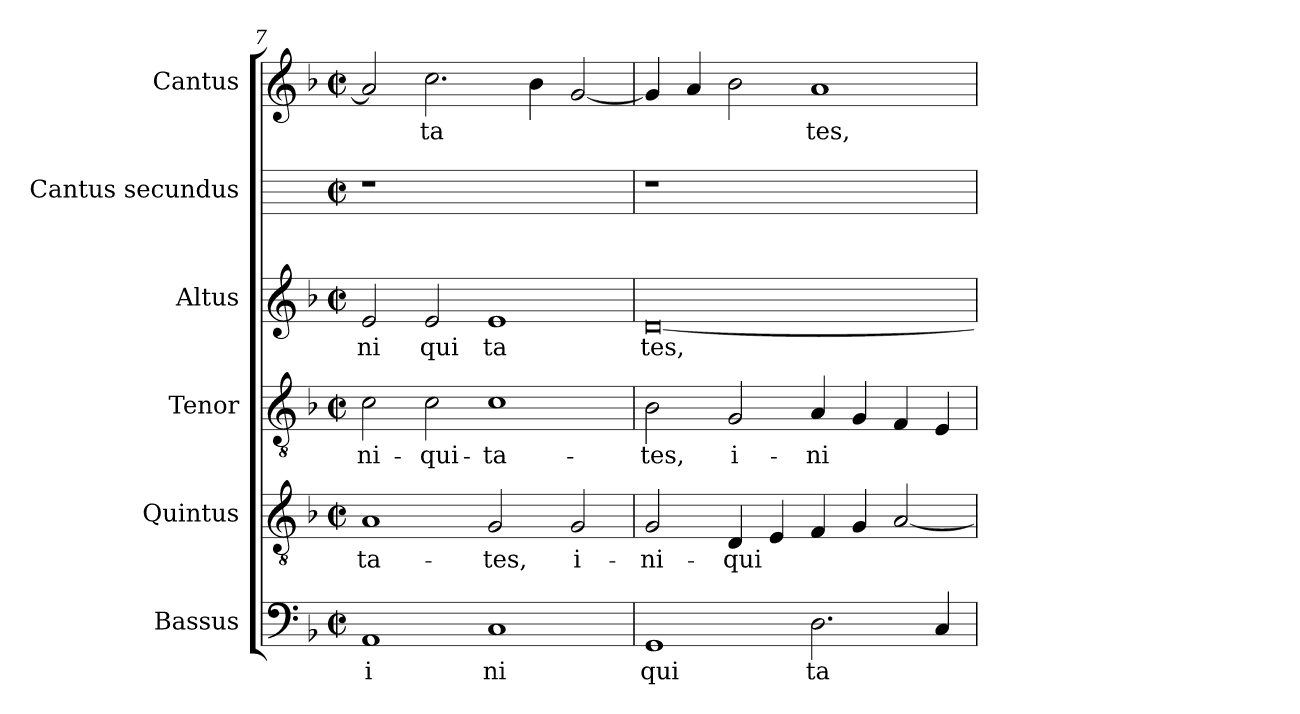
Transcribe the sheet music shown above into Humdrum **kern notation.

**kern	**text	**kern	**text	**kern	**text	**kern	**text	**kern	**kern	**text
*part6	*part6	*part5	*part5	*part4	*part4	*part3	*part3	*part2	*part1	*part1
*staff6	*staff6	*staff5	*staff5	*staff4	*staff4	*staff3	*staff3	*staff2	*staff1	*staff1
*I"Bassus	*	*I"Quintus	*	*I"Tenor	*	*I"Altus	*	*I"Cantus  secundus	*I"Cantus	*
*I'B	*	*I'Q	*	*I'T	*	*I'A	*	*	*I'C	*
!!LO:LB:g=z
*clefF4	*	*clefGv2	*	*clefGv2	*	*clefG2	*	*	*clefG2	*
*k[b-]	*	*k[b-]	*	*k[b-]	*	*k[b-]	*	*k[]	*k[b-]	*
*F:	*	*F:	*	*F:	*	*F:	*	*C:	*F:	*
*M2/2	*	*M2/2	*	*M2/2	*	*M2/2	*	*M2/2	*M2/2	*
*met(c|)	*	*met(c|)	*	*met(c|)	*	*met(c|)	*	*met(c|)	*met(c|)	*
=7	=7	=7	=7	=7	=7	=7	=7	=7	=7	=7
!	!LO:LY:b:cj	!	!LO:LY:b:cj	!	!LO:LY:b:cj	!	!LO:LY:b:cj	!	!	!LO:LY:b:cj
1AA	i	1A	-ta-	2c\	ni-	2e/	ni	1r	2a/]	.
!	!	!	!	!	!LO:LY:b:cj	!	!LO:LY:b:cj	!	!	!LO:LY:b:cj
.	.	.	.	2c\	-qui-	2e/	qui	.	2.cc\	ta-
!	!LO:LY:b:cj	!	!LO:LY:b:cj	!	!LO:LY:b:cj	!	!LO:LY:b:cj	!	!	!
1C	ni	2G/	-tes,	1c	-ta-	1e	ta	1ryy	.	.
!	!	!	!	!	!	!	!	!	!	!LO:LY:b:cj
.	.	.	.	.	.	.	.	.	4b-\	--
!	!	!	!LO:LY:b:cj	!	!	!	!	!	!	!LO:LY:b:cj
.	.	2G/	i-	.	.	.	.	.	[<2g/	--
=8	=8	=8	=8	=8	=8	=8	=8	=8	=8	=8
!	!LO:LY:b:cj	!	!LO:LY:b:cj	!	!LO:LY:b:cj	!	!LO:LY:b:cj	!	!	!LO:LY:b:cj
1GG	qui	2G/	-ni-	2B-\	-tes,	[<0d	tes,	1r	4g/]	--
!	!	!	!	!	!	!	!	!	!	!LO:LY:b:cj
.	.	.	.	.	.	.	.	.	4a/	--
!	!	!	!LO:LY:b:cj	!	!LO:LY:b:cj	!	!	!	!	!LO:LY:b:cj
.	.	4D/	-qui-	2G/	i-	.	.	.	2b-\	--
!	!	!	!LO:LY:b:cj	!	!	!	!	!	!	!
.	.	4E/	--	.	.	.	.	.	.	.
!	!LO:LY:b:cj	!	!LO:LY:b:cj	!	!LO:LY:b:cj	!	!	!	!	!LO:LY:b:cj
2.D\	ta	4F/	--	4A/	-ni-	.	.	1ryy	1a	-tes,
!	!	!	!LO:LY:b:cj	!	!LO:LY:b:cj	!	!	!	!	!
.	.	4G/	--	4G/	--	.	.	.	.	.
!	!	!	!LO:LY:b:cj	!	!LO:LY:b:cj	!	!	!	!	!
.	.	[<2A/	--	4F/	--	.	.	.	.	.
!	!LO:LY:b:cj	!	!	!	!LO:LY:b:cj	!	!	!	!	!
4C/	.	.	.	4E/	--	.	.	.	.	.
=	=	=	=	=	=	=	=	=	=	=
*-	*-	*-	*-	*-	*-	*-	*-	*-	*-	*-
